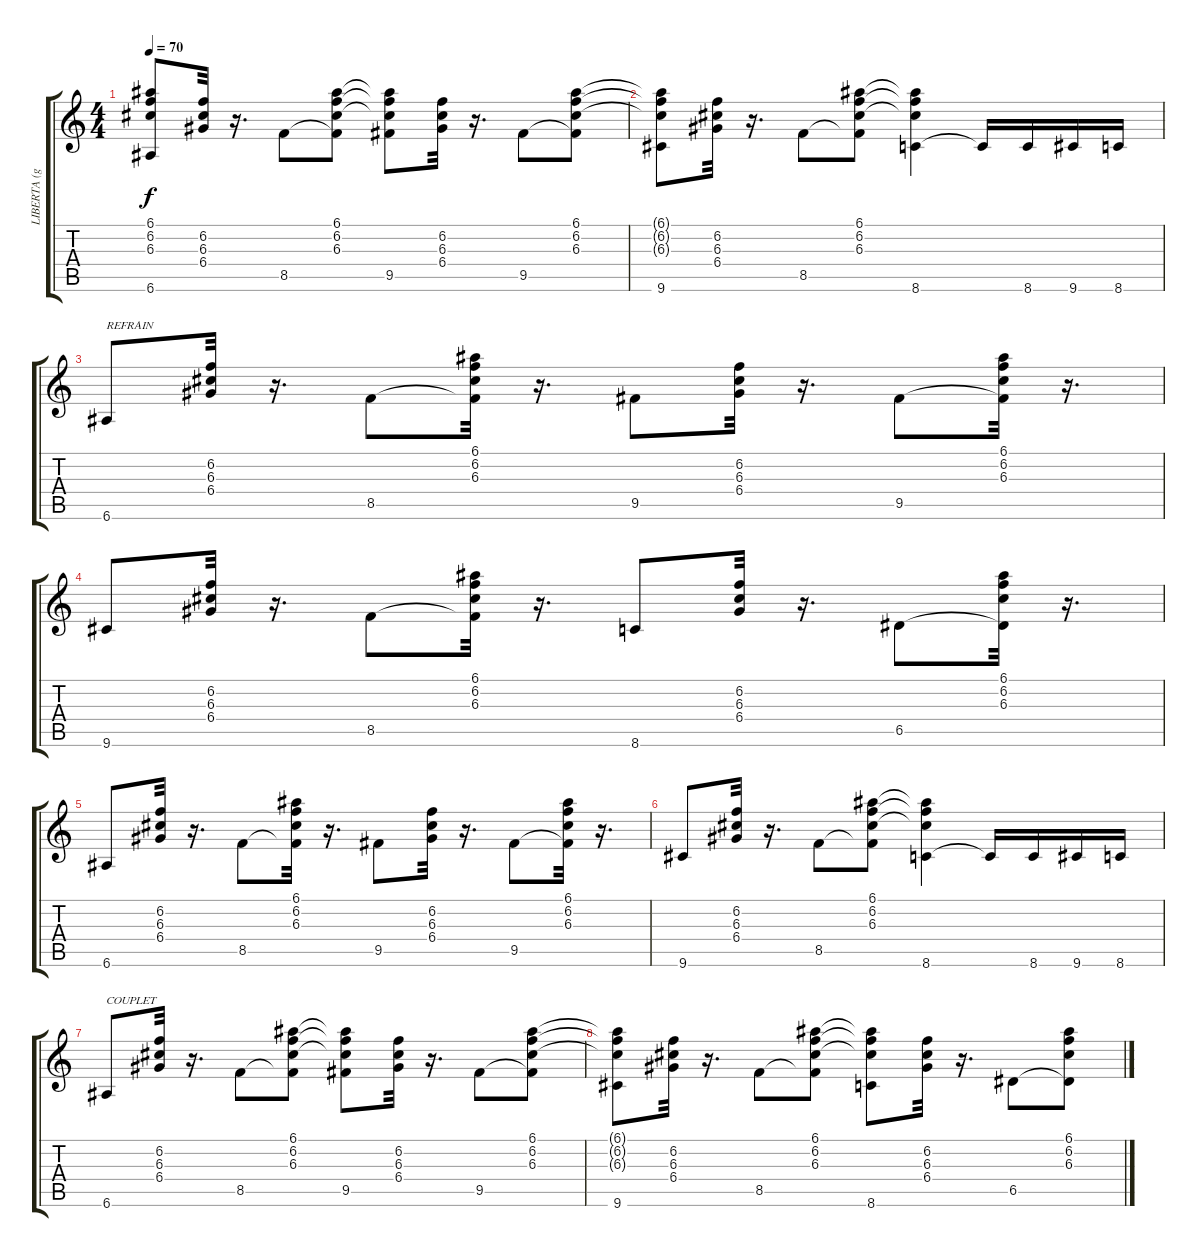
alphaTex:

\track ("LIBERTA (guitare 1)" "LIBERTA (g") {instrument acousticguitarnylon}
\staff {score tabs}
\tuning (E4 B3 G3 D3 A2 E2) {hide}
\ts (4 4)
\tempo 70
\clef g2
\ks c
(6.1{t} 6.2{t} 6.3{t} 6.6).8{dy f} (6.2 6.3 6.4).32 r.16{d} 8.5.8 (6.1 6.2 6.3 8.5{t}).8 (6.1{t} 6.2{t} 6.3{t} 9.5).8 (6.2 6.3 6.4).32 r.16{d} 9.5.8 (6.1 6.2 6.3 9.5{t}).8 |
(6.1{t} 6.2{t} 6.3{t} 9.6).8 (6.2 6.3 6.4).32 r.16{d} 8.5.8 (6.1 6.2 6.3 8.5{t}).8 (6.1{t} 6.2{t} 6.3{t} 8.6).4 8.6{t}.16 8.6.16 9.6.16 8.6.16 |
6.6.8{txt "REFRAIN"} (6.2 6.3 6.4).32 r.16{d} 8.5.8 (6.1 6.2 6.3 8.5{t}).32 r.16{d} 9.5.8 (6.2 6.3 6.4).32 r.16{d} 9.5.8 (6.1 6.2 6.3 9.5{t}).32 r.16{d} |
9.6.8 (6.2 6.3 6.4).32 r.16{d} 8.5.8 (6.1 6.2 6.3 8.5{t}).32 r.16{d} 8.6.8 (6.2 6.3 6.4).32 r.16{d} 6.5.8 (6.1 6.2 6.3 6.5{t}).32 r.16{d} |
6.6.8 (6.2 6.3 6.4).32 r.16{d} 8.5.8 (6.1 6.2 6.3 8.5{t}).32 r.16{d} 9.5.8 (6.2 6.3 6.4).32 r.16{d} 9.5.8 (6.1 6.2 6.3 9.5{t}).32 r.16{d} |
9.6.8 (6.2 6.3 6.4).32 r.16{d} 8.5.8 (6.1 6.2 6.3 8.5{t}).8 (6.1{t} 6.2{t} 6.3{t} 8.6).4 8.6{t}.16 8.6.16 9.6.16 8.6.16 |
6.6.8{txt "COUPLET"} (6.2 6.3 6.4).32 r.16{d} 8.5.8 (6.1 6.2 6.3 8.5{t}).8 (6.1{t} 6.2{t} 6.3{t} 9.5).8 (6.2 6.3 6.4).32 r.16{d} 9.5.8 (6.1 6.2 6.3 9.5{t}).8 |
(6.1{t} 6.2{t} 6.3{t} 9.6).8 (6.2 6.3 6.4).32 r.16{d} 8.5.8 (6.1 6.2 6.3 8.5{t}).8 (6.1{t} 6.2{t} 6.3{t} 8.6).8 (6.2 6.3 6.4).32 r.16{d} 6.5.8 (6.1 6.2 6.3 6.5{t}).8
